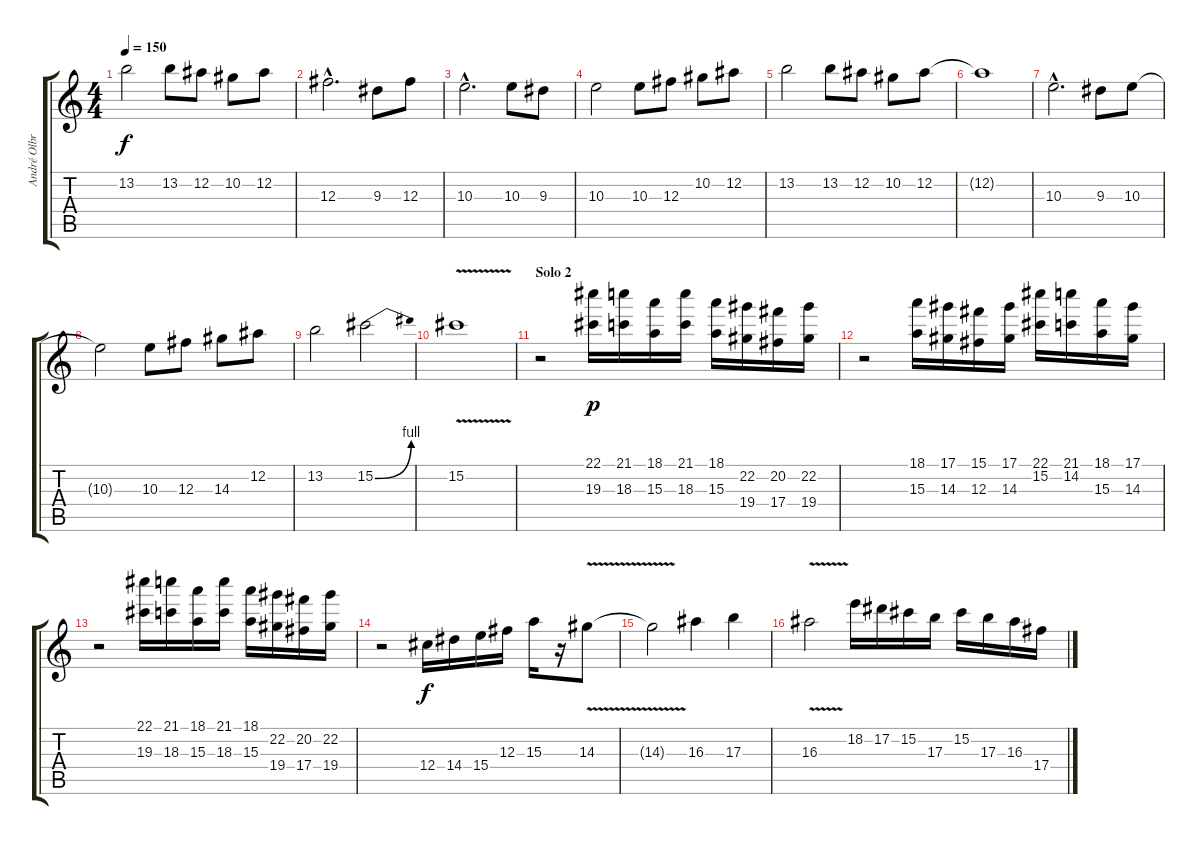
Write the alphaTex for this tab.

\track ("André Olbrich" "André Olbr") {instrument distortionguitar}
\staff {score tabs}
\tuning (Eb4 Bb3 Gb3 Db3 Ab2 Eb2) {hide}
\ts (4 4)
\tempo 150
\clef g2
\ks c
13.2.2{dy f} 13.2.8 12.2.8 10.2.8 12.2.8 |
12.3{hac}.2{d} 9.3.8 12.3.8 |
10.3{hac}.2{d} 10.3.8 9.3.8 |
10.3.2 10.3.8 12.3.8 10.2.8 12.2.8 |
13.2.2 13.2.8 12.2.8 10.2.8 12.2.8 |
12.2{t}.1 |
10.3{hac}.2{d} 9.3.8 10.3.8 |
10.3{t}.2 10.3.8 12.3.8 14.3.8 12.2.8 |
13.2.2 15.2{be (bend 0 0 60 4)}.2 |
15.2{v}.1 |
\section ("" "Solo 2")
r.2 (22.1 19.3).16{dy p} (21.1 18.3).16 (18.1 15.3).16 (21.1 18.3).16 (18.1 15.3).16 (22.2 19.4).16 (20.2 17.4).16 (22.2 19.4).16 |
r.2 (18.1 15.3).16 (17.1 14.3).16 (15.1 12.3).16 (17.1 14.3).16 (22.1 15.2).16 (21.1 14.2).16 (18.1 15.3).16 (17.1 14.3).16 |
r.2 (22.1 19.3).16 (21.1 18.3).16 (18.1 15.3).16 (21.1 18.3).16 (18.1 15.3).16 (22.2 19.4).16 (20.2 17.4).16 (22.2 19.4).16 |
r.2 12.4.16{dy f} 14.4.16 15.4.16 12.3.16 15.3.16 r.16 14.3{v}.8 |
14.3{t}.2 16.3.4 17.3.4 |
16.3{v}.2 18.2.16 17.2.16 15.2.16 17.3.16 15.2.16 17.3.16 16.3.16 17.4.16
